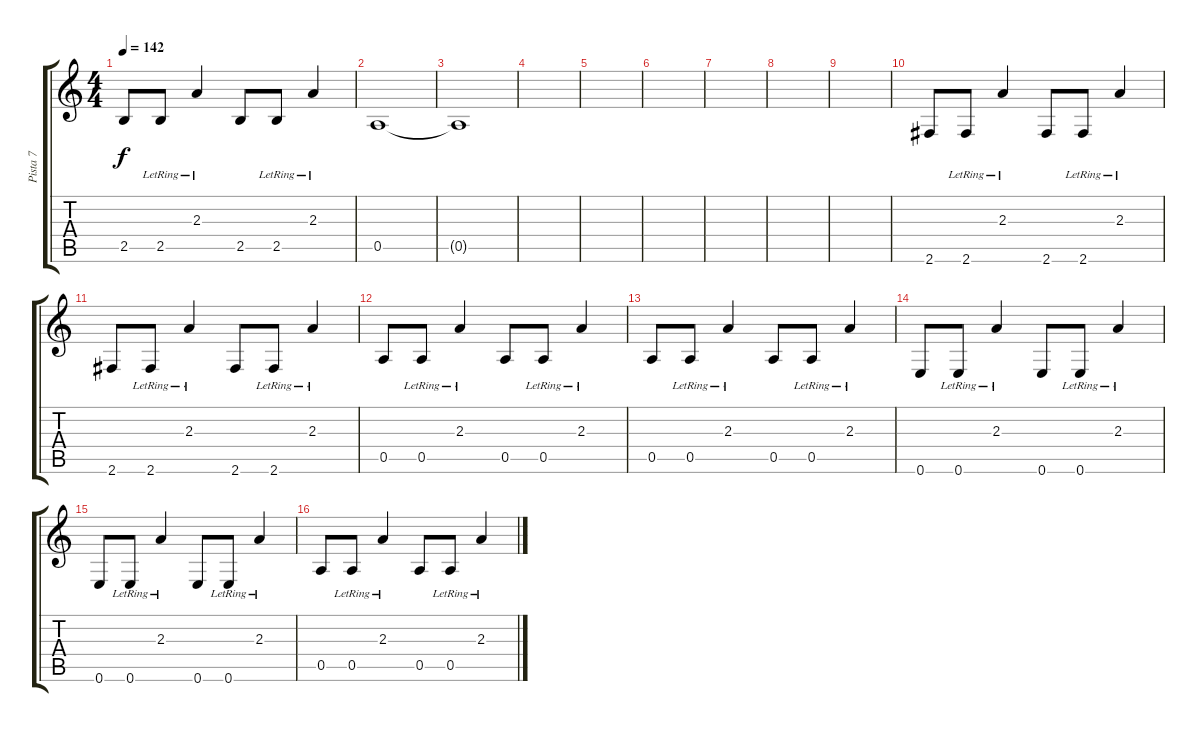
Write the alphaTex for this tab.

\track ("Pista 7" "Pista 7") {instrument acousticguitarsteel}
\staff {score tabs}
\tuning (E4 B3 G3 D3 A2 E2) {hide}
\ts (4 4)
\tempo 142
\clef g2
\ks c
2.5.8{dy f} 2.5{lr}.8 2.3{lr}.4 2.5.8 2.5{lr}.8 2.3{lr}.4 |
0.5.1 |
0.5{t}.1 |
|
|
|
|
|
|
2.6.8 2.6{lr}.8 2.3{lr}.4 2.6.8 2.6{lr}.8 2.3{lr}.4 |
2.6.8 2.6{lr}.8 2.3{lr}.4 2.6.8 2.6{lr}.8 2.3{lr}.4 |
0.5.8 0.5{lr}.8 2.3{lr}.4 0.5.8 0.5{lr}.8 2.3{lr}.4 |
0.5.8 0.5{lr}.8 2.3{lr}.4 0.5.8 0.5{lr}.8 2.3{lr}.4 |
0.6.8 0.6{lr}.8 2.3{lr}.4 0.6.8 0.6{lr}.8 2.3{lr}.4 |
0.6.8 0.6{lr}.8 2.3{lr}.4 0.6.8 0.6{lr}.8 2.3{lr}.4 |
0.5.8 0.5{lr}.8 2.3{lr}.4 0.5.8 0.5{lr}.8 2.3{lr}.4
